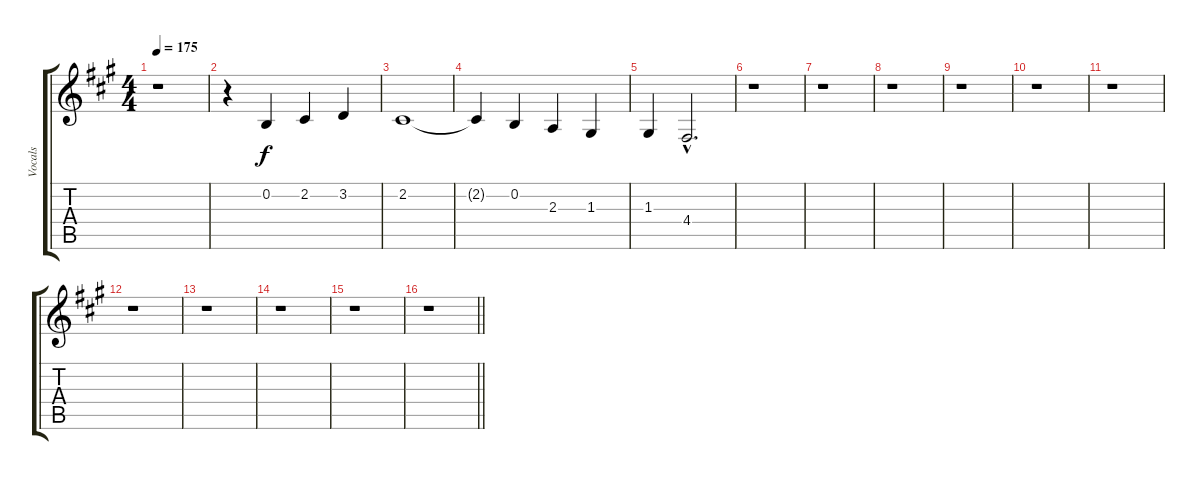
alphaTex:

\track ("Vocals" "Vocals") {instrument bassoon}
\staff {score tabs}
\tuning (E4 B3 G3 D3 A2 E2) {hide}
\ts (4 4)
\tempo 175
\clef g2
\ks f#minor
r.1{dy f} |
r.4 0.2.4 2.2.4 3.2.4 |
2.2.1 |
2.2{t}.4 0.2.4 2.3.4 1.3.4 |
1.3.4 4.4{hac}.2{d} |
r.1 |
r.1 |
r.1 |
r.1 |
r.1 |
r.1 |
r.1 |
r.1 |
r.1 |
r.1 |
\barLineRight lightlight
r.1
